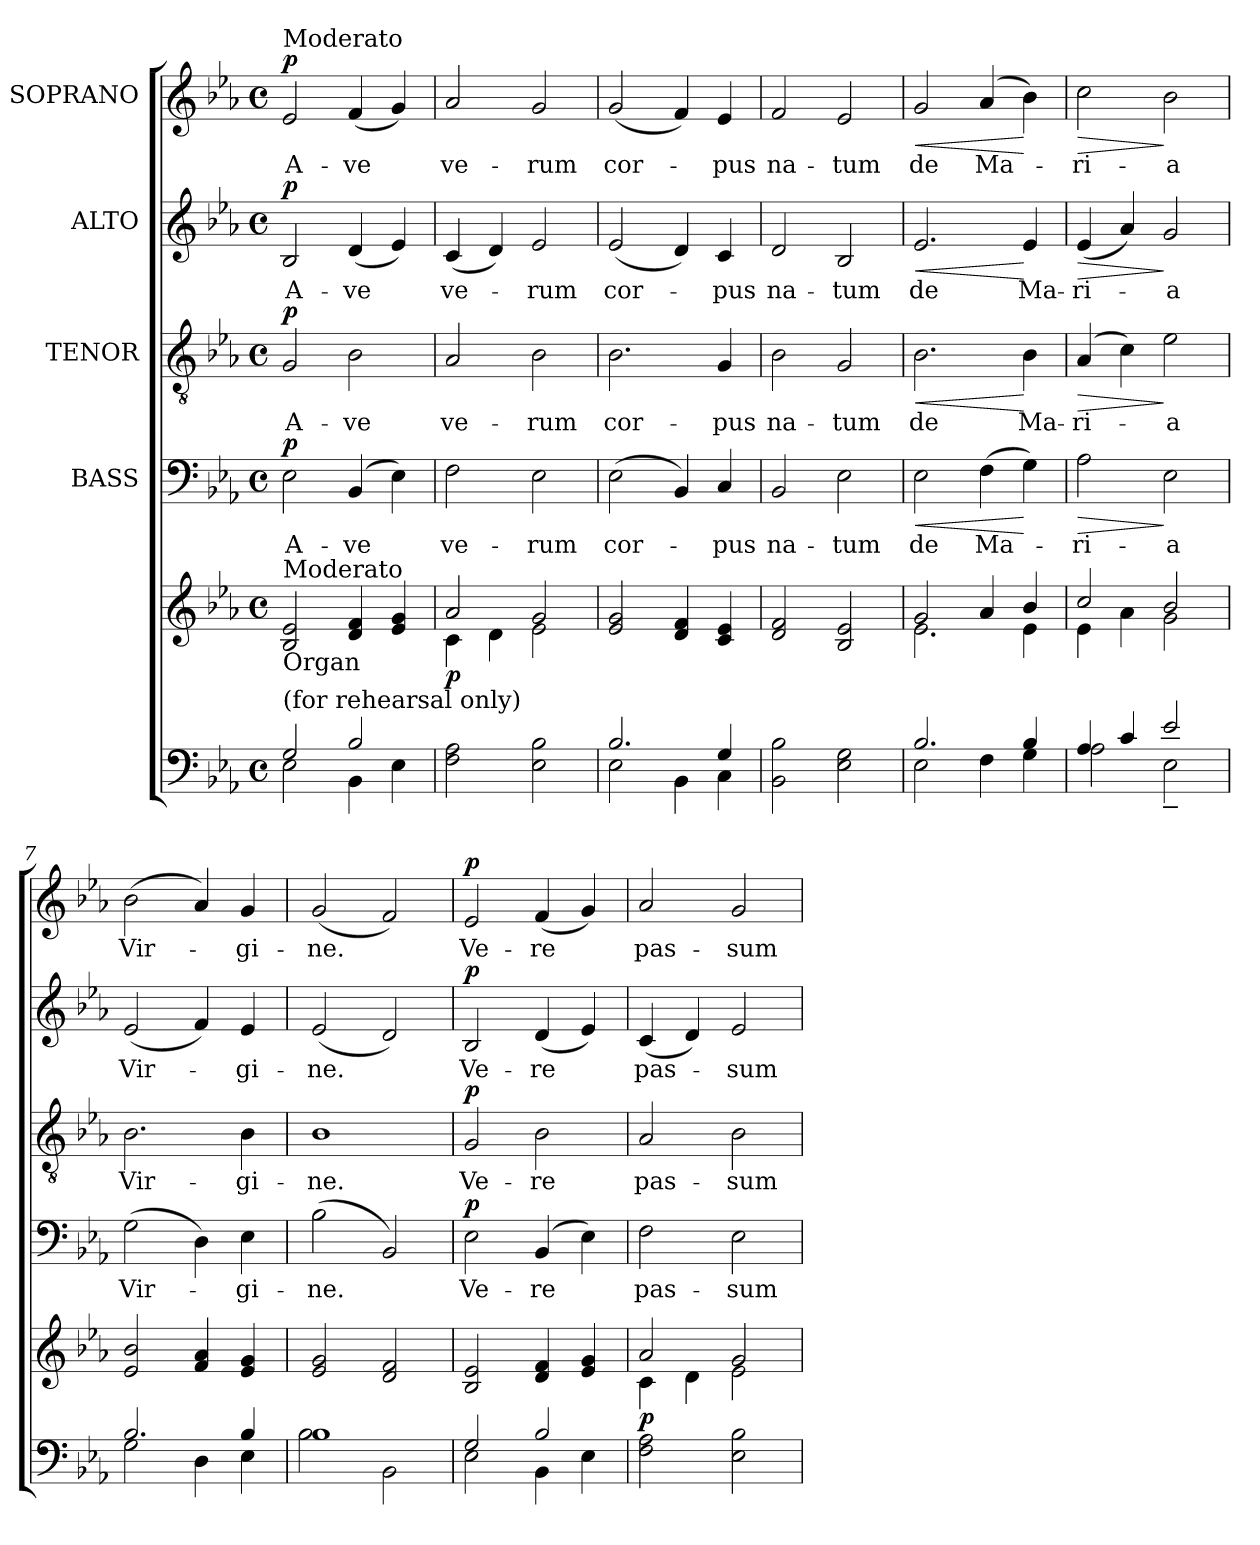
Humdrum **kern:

**kern	**kern	**dynam	**kern	**text	**dynam	**kern	**text	**dynam	**kern	**text	**dynam	**kern	**text	**dynam
*part5	*part5	*part5	*part4	*part4	*part4	*part3	*part3	*part3	*part2	*part2	*part2	*part1	*part1	*part1
*staff6	*staff5	*staff5/6	*staff4	*staff4	*staff4	*staff3	*staff3	*staff3	*staff2	*staff2	*staff2	*staff1	*staff1	*staff1
*	*	*	*I"BASS	*	*	*I"TENOR	*	*	*I"ALTO	*	*	*I"SOPRANO	*	*
!!LO:PB:g=z
*clefF4	*clefG2	*	*clefF4	*	*	*clefGv2	*	*	*clefG2	*	*	*clefG2	*	*
*k[b-e-a-]	*k[b-e-a-]	*	*k[b-e-a-]	*	*	*k[b-e-a-]	*	*	*k[b-e-a-]	*	*	*k[b-e-a-]	*	*
*E-:	*E-:	*	*E-:	*	*	*E-:	*	*	*E-:	*	*	*E-:	*	*
*M4/4	*M4/4	*	*M4/4	*	*	*M4/4	*	*	*M4/4	*	*	*M4/4	*	*
*met(c)	*met(c)	*	*met(c)	*	*	*met(c)	*	*	*met(c)	*	*	*met(c)	*	*
=1	=1	=1	=1	=1	=1	=1	=1	=1	=1	=1	=1	=1	=1	=1
*^	*	*	*	*	*	*	*	*	*	*	*	*	*	*
!	!	!	!	!	!	!	!	!	!	!	!	!	!LO:TX:a:t=Moderato	!	!
!	!	!LO:TX:a:t=Moderato	!	!	!	!	!	!	!	!	!	!	!	!	!
!	!	!LO:TX:b:t=Organ	!	!	!	!	!	!	!	!	!	!	!	!	!
!LO:TX:a:t=(for rehearsal only)	!	!	!	!	!	!	!	!	!	!	!	!	!	!	!
!	!	!	!	!	!LO:LY:b	!LO:DY:a	!	!LO:LY:b	!LO:DY:a	!	!LO:LY:b	!LO:DY:a	!	!LO:LY:b	!LO:DY:a
2G/	2E-\	2B-/ 2e-/	.	2E-\	A-	p	2G/	A-	p	2B-/	A-	p	2e-/	A-	p
!	!	!	!	!	!LO:LY:b	!	!	!LO:LY:b	!	!	!LO:LY:b	!	!	!LO:LY:b	!
2B-/	4BB-\	4d/ 4f/	.	(4BB-/	-ve	.	2B-\	-ve	.	(<4d/	-ve	.	(<4f/	-ve	.
.	4E-\	4e-/ 4g/	.	4E-\)	.	.	.	.	.	4e-/)	.	.	4g/)	.	.
=2	=2	=2	=2	=2	=2	=2	=2	=2	=2	=2	=2	=2	=2	=2	=2
*	*	*^	*	*	*	*	*	*	*	*	*	*	*	*	*
!	!	!	!	!LO:DY:b	!	!LO:LY:b	!	!	!LO:LY:b	!	!	!LO:LY:b	!	!	!LO:LY:b	!
*v	*v	*	*	*	*	*	*	*	*	*	*	*	*	*	*	*
2F\ 2A-\	2a-/	4c\	p	2F\	ve-	.	2A-/	ve-	.	(<4c/	ve-	.	2a-/	ve-	.
.	.	4d\	.	.	.	.	.	.	.	4d/)	.	.	.	.	.
!	!	!	!	!	!LO:LY:b	!	!	!LO:LY:b	!	!	!LO:LY:b	!	!	!LO:LY:b	!
2E-\ 2B-\	2g/	2e-\	.	2E-\	-rum	.	2B-\	-rum	.	2e-/	-rum	.	2g/	-rum	.
=3	=3	=3	=3	=3	=3	=3	=3	=3	=3	=3	=3	=3	=3	=3	=3
*^	*	*	*	*	*	*	*	*	*	*	*	*	*	*	*
!	!	!	!	!	!	!LO:LY:b	!	!	!LO:LY:b	!	!	!LO:LY:b	!	!	!LO:LY:b	!
*	*	*v	*v	*	*	*	*	*	*	*	*	*	*	*	*	*
2.B-/	2E-\	2e-/ 2g/	.	(>2E-\	cor-	.	2.B-\	cor-	.	(<2e-/	cor-	.	(<2g/	cor-	.
.	4BB-\	4d/ 4f/	.	4BB-/)	.	.	.	.	.	4d/)	.	.	4f/)	.	.
!	!	!	!	!	!LO:LY:b	!	!	!LO:LY:b	!	!	!LO:LY:b	!	!	!LO:LY:b	!
4G/	4C\	4c/ 4e-/	.	4C/	-pus	.	4G/	-pus	.	4c/	-pus	.	4e-/	-pus	.
=4	=4	=4	=4	=4	=4	=4	=4	=4	=4	=4	=4	=4	=4	=4	=4
!	!	!	!	!	!LO:LY:b	!	!	!LO:LY:b	!	!	!LO:LY:b	!	!	!LO:LY:b	!
*v	*v	*	*	*	*	*	*	*	*	*	*	*	*	*	*
2BB-\ 2B-\	2d/ 2f/	.	2BB-/	na-	.	2B-\	na-	.	2d/	na-	.	2f/	na-	.
!	!	!	!	!LO:LY:b	!	!	!LO:LY:b	!	!	!LO:LY:b	!	!	!LO:LY:b	!
2E-\ 2G\	2B-/ 2e-/	.	2E-\	-tum	.	2G/	-tum	.	2B-/	-tum	.	2e-/	-tum	.
=5	=5	=5	=5	=5	=5	=5	=5	=5	=5	=5	=5	=5	=5	=5
*^	*^	*	*	*	*	*	*	*	*	*	*	*	*	*
!	!	!	!	!	!	!LO:LY:b	!LO:HP:b	!	!LO:LY:b	!LO:HP:b	!	!LO:LY:b	!LO:HP:b	!	!LO:LY:b	!LO:HP:b
2.B-/	2E-\	2g/	2.e-\	.	2E-\	de	<	2.B-\	de	<	2.e-/	de	<	2g/	de	<
!	!	!	!	!	!	!LO:LY:b	!	!	!	!	!	!	!	!	!LO:LY:b	!
.	4F\	4a-/	.	.	(>4F\	Ma-	.	.	.	.	.	.	.	(4a-/	Ma-	.
!	!	!	!	!	!	!	!	!	!LO:LY:b	!	!	!LO:LY:b	!	!	!	!
4B-/	4G\	4b-/	4e-\	.	4G\)	.	[	4B-\	Ma-	[	4e-/	Ma-	[	4b-\)	.	[
=6	=6	=6	=6	=6	=6	=6	=6	=6	=6	=6	=6	=6	=6	=6	=6	=6
!	!	!	!	!	!	!LO:LY:b	!LO:HP:b	!	!LO:LY:b	!LO:HP:b	!	!LO:LY:b	!LO:HP:b	!	!LO:LY:b	!LO:HP:b
4A-/	2A-\	2cc/	4e-\	.	2A-\	-ri-	>	(4A-/	-ri-	>	(<4e-/	-ri-	>	2cc\	-ri-	>
4c/	.	.	4a-\	.	.	.	.	4c\)	.	.	4a-/)	.	.	.	.	.
!	!	!	!	!	!	!LO:LY:b	!	!	!LO:LY:b	!	!	!LO:LY:b	!	!	!LO:LY:b	!
2e-/	2E-~>\	2b-/	2g\	.	2E-\	-a	]	2e-\	-a	]	2g/	-a	]	2b-\	-a	]
=7	=7	=7	=7	=7	=7	=7	=7	=7	=7	=7	=7	=7	=7	=7	=7	=7
!	!	!	!	!	!	!LO:LY:b	!	!	!LO:LY:b	!	!	!LO:LY:b	!	!	!LO:LY:b	!
*	*	*v	*v	*	*	*	*	*	*	*	*	*	*	*	*	*
2.B-/	2G\	2e-/ 2b-/	.	(>2G\	Vir-	.	2.B-\	Vir-	.	(<2e-/	Vir-	.	(>2b-\	Vir-	.
.	4D\	4f/ 4a-/	.	4D\)	.	.	.	.	.	4f/)	.	.	4a-/)	.	.
!	!	!	!	!	!LO:LY:b	!	!	!LO:LY:b	!	!	!LO:LY:b	!	!	!LO:LY:b	!
4B-/	4E-\	4e-/ 4g/	.	4E-\	-gi-	.	4B-\	-gi-	.	4e-/	-gi-	.	4g/	-gi-	.
!!LO:PB:g=z
=8	=8	=8	=8	=8	=8	=8	=8	=8	=8	=8	=8	=8	=8	=8	=8
!	!	!	!	!	!LO:LY:b	!	!	!LO:LY:b	!	!	!LO:LY:b	!	!	!LO:LY:b	!
1B-	2B-\	2e-/ 2g/	.	(>2B-\	-ne.	.	1B-	-ne.	.	(<2e-/	-ne.	.	(<2g/	-ne.	.
.	2BB-\	2d/ 2f/	.	2BB-/)	.	.	.	.	.	2d/)	.	.	2f/)	.	.
=9	=9	=9	=9	=9	=9	=9	=9	=9	=9	=9	=9	=9	=9	=9	=9
!	!	!	!	!	!LO:LY:b	!LO:DY:a	!	!LO:LY:b	!LO:DY:a	!	!LO:LY:b	!LO:DY:a	!	!LO:LY:b	!LO:DY:a
2G/	2E-\	2B-/ 2e-/	.	2E-\	Ve-	p	2G/	Ve-	p	2B-/	Ve-	p	2e-/	Ve-	p
!	!	!	!	!	!LO:LY:b	!	!	!LO:LY:b	!	!	!LO:LY:b	!	!	!LO:LY:b	!
2B-/	4BB-\	4d/ 4f/	.	(4BB-/	-re	.	2B-\	-re	.	(<4d/	-re	.	(<4f/	-re	.
.	4E-\	4e-/ 4g/	.	4E-\)	.	.	.	.	.	4e-/)	.	.	4g/)	.	.
=10	=10	=10	=10	=10	=10	=10	=10	=10	=10	=10	=10	=10	=10	=10	=10
*	*	*^	*	*	*	*	*	*	*	*	*	*	*	*	*
!	!	!	!	!LO:DY:b	!	!LO:LY:b	!	!	!LO:LY:b	!	!	!LO:LY:b	!	!	!LO:LY:b	!
*v	*v	*	*	*	*	*	*	*	*	*	*	*	*	*	*	*
2F\ 2A-\	2a-/	4c\	p	2F\	pas-	.	2A-/	pas-	.	(<4c/	pas-	.	2a-/	pas-	.
.	.	4d\	.	.	.	.	.	.	.	4d/)	.	.	.	.	.
!	!	!	!	!	!LO:LY:b	!	!	!LO:LY:b	!	!	!LO:LY:b	!	!	!LO:LY:b	!
2E-\ 2B-\	2g/	2e-\	.	2E-\	-sum	.	2B-\	-sum	.	2e-/	-sum	.	2g/	-sum	.
*	*v	*v	*	*	*	*	*	*	*	*	*	*	*	*	*
=	=	=	=	=	=	=	=	=	=	=	=	=	=	=
*-	*-	*-	*-	*-	*-	*-	*-	*-	*-	*-	*-	*-	*-	*-
